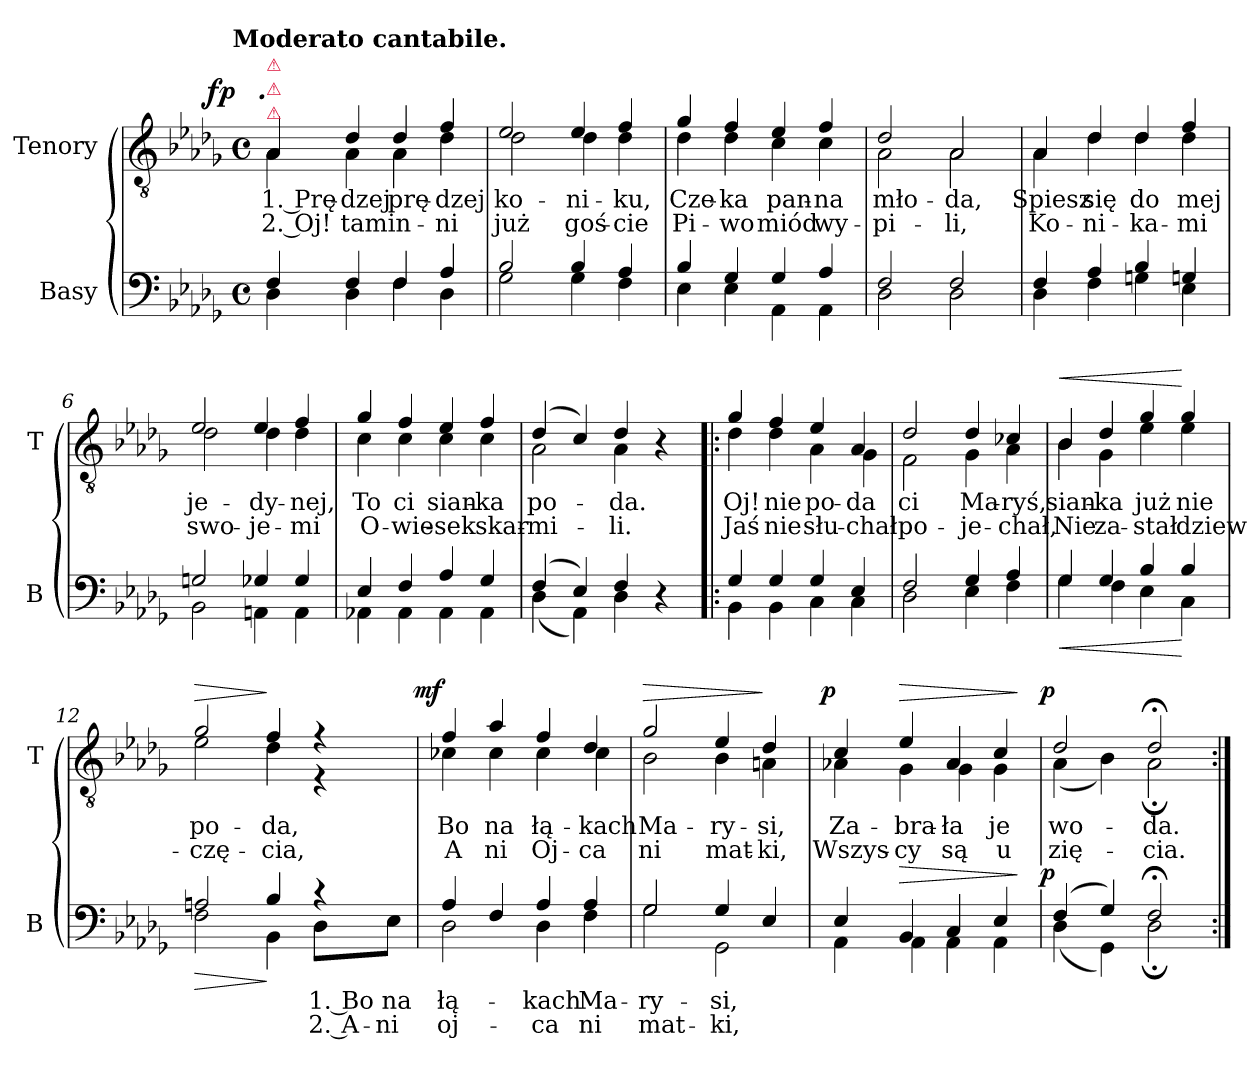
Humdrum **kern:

**kern	**text	**text	**dynam	**kern	**text	**text	**dynam
*part2	*part2	*part2	*part2	*part1	*part1	*part1	*part1
*staff2	*staff2	*staff2	*staff2	*staff1	*staff1	*staff1	*staff1
*I"Basy	*	*	*	*I"Tenory	*	*	*
*I'B	*	*	*	*I'T	*	*	*
*clefF4	*	*	*	*clefGv2	*	*	*
*k[b-e-a-d-g-]	*	*	*	*k[b-e-a-d-g-]	*	*	*
!!LO:TX:omd:t=Moderato cantabile.
*M4/4	*	*	*	*M4/4	*	*	*
*met(c)	*	*	*	*met(c)	*	*	*
*MM92	*	*	*	*MM92	*	*	*
=1	=1	=1	=1	=1	=1	=1	=1
*^	*	*	*	*^	*	*	*
!	!	!	!	!	!LO:TX:a:color=crimson:t=⚠	!	!	!	!
!	!	!	!	!	!LO:TX:a:color=crimson:t=⚠	!	!	!	!
!	!	!	!	!	!LO:TX:a:color=crimson:t=⚠	!	!	!	!
!	!	!	!	!	!	!	!	!	!LO:DY:b:rj
!	!	!	!	!	!	!	!	!	!LO:DY:n=1:b:rj:t=%s .
4F/	4D-\	.	.	.	4A-/	4A-\	1. Prę-	2. Oj!	f p
4F/	4D-\	.	.	.	4d-/	4A-\	-dzej	tam	.
4F/	4F\	.	.	.	4d-/	4A-\	prę-	in-	.
4A-/	4D-\	.	.	.	4f/	4d-\	-dzej	-ni	.
=2	=2	=2	=2	=2	=2	=2	=2	=2	=2
2B-/	2G-\	.	.	.	2e-/	2d-\	ko-	już	.
4B-/	4G-\	.	.	.	4e-/	4d-\	-ni-	goś-	.
4A-/	4F\	.	.	.	4f/	4d-\	-ku,	-cie	.
=3	=3	=3	=3	=3	=3	=3	=3	=3	=3
4B-/	4E-\	.	.	.	4g-/	4d-\	Cze-	Pi-	.
4G-/	4E-\	.	.	.	4f/	4d-\	-ka	-wo	.
4G-/	4AA-\	.	.	.	4e-/	4c\	pan-	miód	.
4A-/	4AA-\	.	.	.	4f/	4c\	-na	wy-	.
=4	=4	=4	=4	=4	=4	=4	=4	=4	=4
2F/	2D-\	.	.	.	2d-/	2A-\	mło-	-pi-	.
2F/	2D-\	.	.	.	2A-/	2A-\	-da,	-li,	.
=5	=5	=5	=5	=5	=5	=5	=5	=5	=5
4F/	4D-\	.	.	.	4A-/	4A-\	Spiesz	Ko-	.
4A-/	4F\	.	.	.	4d-/	4d-\	się	-ni-	.
4B-/	4Gn\	.	.	.	4d-/	4d-\	do	-ka-	.
4Gn/	4E-\	.	.	.	4f/	4d-\	mej	-mi	.
=6	=6	=6	=6	=6	=6	=6	=6	=6	=6
2Gn/	2BB-\	.	.	.	2e-/	2d-\	je-	swo-	.
4G-X/	4AAn\	.	.	.	4e-/	4d-\	-dy-	-je-	.
4G-/	4AA\	.	.	.	4f/	4d-\	-nej,	-mi	.
=7	=7	=7	=7	=7	=7	=7	=7	=7	=7
4E-/	4AA-X\	.	.	.	4g-/	4c\	To	O-	.
4F/	4AA-\	.	.	.	4f/	4c\	ci	-wie-	.
4A-/	4AA-\	.	.	.	4e-/	4c\	sian-	-sek	.
4G-/	4AA-\	.	.	.	4f/	4c\	-ka	skar-	.
=8	=8	=8	=8	=8	=8	=8	=8	=8	=8
(>4F/	(<4D-\	.	.	.	(<4d-/	2A-\	po-	-mi-	.
4E-/)	4AA-\)	.	.	.	4c/)	.	.	.	.
4F/	4D-\	.	.	.	4d-/	4A-\	-da.	-li.	.
4r	4ryy	.	.	.	4r	4ryy	.	.	.
=9!|:	=9!|:	=9!|:	=9!|:	=9!|:	=9!|:	=9!|:	=9!|:	=9!|:	=9!|:
!	!	!	!	!	!	!	!	!	!LO:DY:b:rj
!	!	!	!	!	!	!	!	!	!LO:DY:n=1:b:rj
4G-/	4BB-\	.	.	.	4g-/	4d-\	Oj!	Jaś	p f
4G-/	4BB-\	.	.	.	4f/	4d-\	nie	nie	.
4G-/	4C\	.	.	.	4e-/	4A-\	po-	słu-	.
4E-/	4C\	.	.	.	4A-/	4G-\	-da	-chał	.
=10	=10	=10	=10	=10	=10	=10	=10	=10	=10
2F/	2D-\	.	.	.	2d-/	2F\	ci	po-	.
4G-/	4E-\	.	.	.	4d-/	4G-\	Ma-	-je-	.
4A-/	4F\	.	.	.	4c-X/	4A-\	-ryś,	-chał,	.
=11	=11	=11	=11	=11	=11	=11	=11	=11	=11
!	!	!	!	!LO:HP:b	!	!	!	!	!LO:HP:a
4G-/	4G-\	.	.	<	4B-/	4B-\	sian-	Nie	<
4G-/	4F\	.	.	.	4d-/	4G-\	-ka	za-	.
4B-/	4E-\	.	.	.	4g-/	4e-\	już	-stał	.
4B-/	4C\	.	.	[	4g-/	4e-\	nie	dziew-	[
=12	=12	=12	=12	=12	=12	=12	=12	=12	=12
!	!	!	!	!LO:HP:b	!	!	!	!	!LO:HP:a
2An/	2F\	.	.	>	2g-/	2e-\	po-	-czę-	>
4B-/	4BB-\	.	.	]	4f/	4d-\	-da,	-cia,	]
4r	8D-\L	1. Bo	2. A-	.	4rf	4r	.	.	.
.	8E-\J	na	-ni	.	.	.	.	.	.
=13	=13	=13	=13	=13	=13	=13	=13	=13	=13
!	!	!	!	!	!	!	!	!	!LO:DY:b:rj
4A-/	2D-\	łą-	oj-	.	4f/	4c-X\	Bo	A	mf
4F/	.	.	.	.	4a-/	4c-\	na	ni	.
4A-/	4D-\	kach	ca	.	4f/	4c-\	łą-	Oj-	.
4A-/	4F\	Ma-	ni	.	4d-/	4c-\	-kach	-ca	.
=14	=14	=14	=14	=14	=14	=14	=14	=14	=14
!	!	!	!	!	!	!	!	!	!LO:HP:a
2G-/	2G-\	-ry-	mat-	.	2g-/	2B-\	Ma-	ni	>
4G-/	2GG-\	-si,	-ki,	.	4e-/	4B-\	-ry-	mat-	.
4E-/	.	.	.	.	4d-/	4An\	-si,	-ki,	]
=15	=15	=15	=15	=15	=15	=15	=15	=15	=15
!	!	!	!	!	!	!	!	!	!LO:DY:b:rj
4E-/	4AA-\	.	.	.	4c/	4A-X\	Za-	Wszys-	p
!	!	!	!	!LO:HP:a	!	!	!	!	!LO:HP:a
4BB-/	4AA-\	.	.	>	4e-/	4G-\	-bra-	-cy	>
4C/	4AA-\	.	.	.	4A-/	4G-\	-ła	są	.
4E-/	4AA-\	.	.	.	4c/	4G-\	je	u	.
*v	*v	*	*	*	*	*	*	*	*
*	*	*	*	*v	*v	*	*	*
.	.	.	]	.	.	.	]
=16	=16	=16	=16	=16	=16	=16	=16
*^	*	*	*	*^	*	*	*
!	!	!	!	!LO:DY:b:rj	!	!	!	!	!LO:DY:b:rj
(>4F/	(<4D-\	.	.	p	2d-/	(<4A-\	wo-	zię-	p
4G-/)	4GG-\)	.	.	.	.	4B-\)	.	.	.
2F;</	2D-;\	.	.	.	2d-;</	2A-;\	-da.	-cia.	.
*v	*v	*	*	*	*	*	*	*	*
*	*	*	*	*v	*v	*	*	*
=:|!	=:|!	=:|!	=:|!	=:|!	=:|!	=:|!	=:|!
*-	*-	*-	*-	*-	*-	*-	*-
